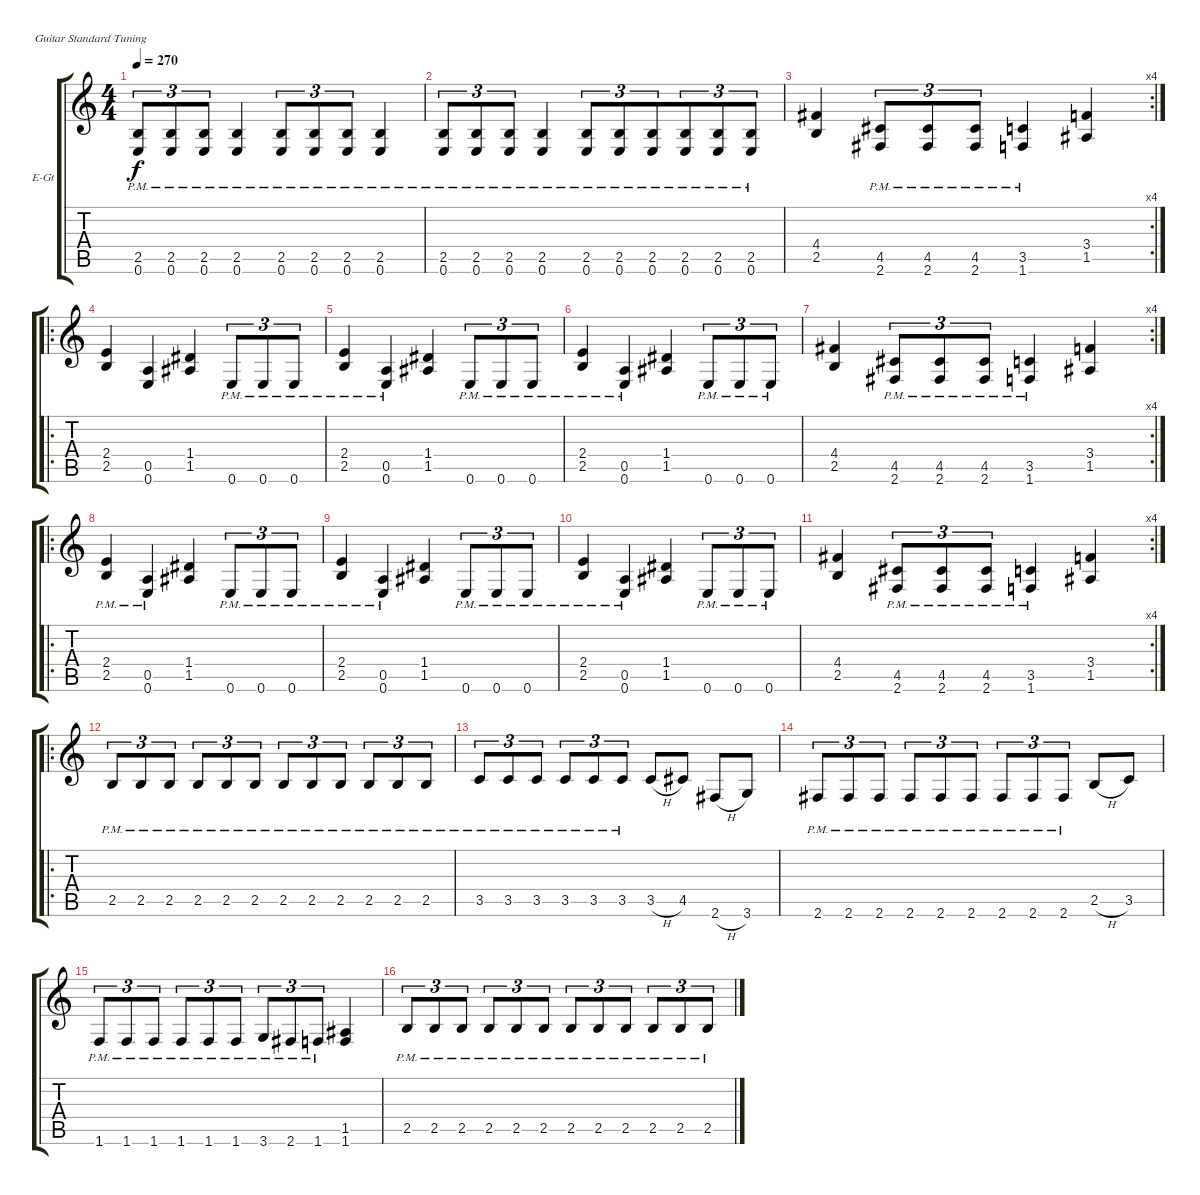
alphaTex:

\defaultSystemsLayout 4
\bracketExtendMode groupsimilarinstruments
\firstSystemTrackNameOrientation horizontal
\otherSystemsTrackNameOrientation horizontal
\track ("Electric Guitar" "E-Gt") {instrument distortionguitar}
\staff {score tabs}
\tuning (E4 B3 G3 D3 A2 E2)
\ts (4 4)
\tempo 270
\clef g2
\scale
1.03909
\ks c
(0.6{pm} 2.5{pm}).8{tu (3 2) dy f} (0.6{pm} 2.5{pm}).8{tu (3 2)} (0.6{pm} 2.5{pm}).8{tu (3 2) beam merge} (0.6{pm} 2.5{pm}).4 (0.6{pm} 2.5{pm}).8{tu (3 2)} (0.6{pm} 2.5{pm}).8{tu (3 2)} (0.6{pm} 2.5{pm}).8{tu (3 2) beam merge} (0.6{pm} 2.5{pm}).4 |
\scale
0.960908 (0.6{pm} 2.5{pm}).8{tu (3 2)} (0.6{pm} 2.5{pm}).8{tu (3 2)} (0.6{pm} 2.5{pm}).8{tu (3 2) beam merge} (0.6{pm} 2.5{pm}).4 (0.6{pm} 2.5{pm}).8{tu (3 2)} (0.6{pm} 2.5{pm}).8{tu (3 2)} (0.6{pm} 2.5{pm}).8{tu (3 2) beam merge} (0.6{pm} 2.5{pm}).8{tu (3 2) beam merge} (0.6{pm} 2.5{pm}).8{tu (3 2)} (0.6{pm} 2.5{pm}).8{tu (3 2)} |
\rc 4
\scale
1.06936 (4.4 2.5).4 (2.6{pm} 4.5{pm}).8{tu (3 2)} (2.6{pm} 4.5{pm}).8{tu (3 2)} (2.6{pm} 4.5{pm}).8{tu (3 2)} (1.6{pm} 3.5{pm}).4 (1.5 3.4).4 |
\ro
\scale
0.930643 (2.4 2.5).4 (0.6 0.5).4 (1.4 1.5).4 0.6{pm}.8{tu (3 2)} 0.6{pm}.8{tu (3 2)} 0.6{pm}.8{tu (3 2)} |
\scale
1.03909 (2.4{pm} 2.5{pm}).4 (0.6{pm} 0.5{pm}).4 (1.4 1.5).4 0.6{pm}.8{tu (3 2)} 0.6{pm}.8{tu (3 2)} 0.6{pm}.8{tu (3 2)} |
\scale
0.960908 (2.4{pm} 2.5{pm}).4 (0.6{pm} 0.5{pm}).4 (1.4 1.5).4 0.6{pm}.8{tu (3 2)} 0.6{pm}.8{tu (3 2)} 0.6{pm}.8{tu (3 2)} |
\rc 4
\scale
1.03909 (4.4 2.5).4 (2.6{pm} 4.5{pm}).8{tu (3 2)} (2.6{pm} 4.5{pm}).8{tu (3 2)} (2.6{pm} 4.5{pm}).8{tu (3 2)} (1.6{pm} 3.5{pm}).4 (1.5 3.4).4 |
\ro
\scale
0.960908 (2.4{pm} 2.5{pm}).4 (0.6{pm} 0.5{pm}).4 (1.4 1.5).4 0.6{pm}.8{tu (3 2)} 0.6{pm}.8{tu (3 2)} 0.6{pm}.8{tu (3 2)} |
\scale
1.03909 (2.4{pm} 2.5{pm}).4 (0.6{pm} 0.5{pm}).4 (1.4 1.5).4 0.6{pm}.8{tu (3 2)} 0.6{pm}.8{tu (3 2)} 0.6{pm}.8{tu (3 2)} |
\scale
0.960908 (2.4{pm} 2.5{pm}).4 (0.6{pm} 0.5{pm}).4 (1.4 1.5).4 0.6{pm}.8{tu (3 2)} 0.6{pm}.8{tu (3 2)} 0.6{pm}.8{tu (3 2)} |
\rc 4
\scale
1.03909 (4.4 2.5).4 (2.6{pm} 4.5{pm}).8{tu (3 2)} (2.6{pm} 4.5{pm}).8{tu (3 2)} (2.6{pm} 4.5{pm}).8{tu (3 2)} (1.6{pm} 3.5{pm}).4 (1.5 3.4).4 |
\ro
\scale
1.06936 2.5{pm}.8{tu (3 2)} 2.5{pm}.8{tu (3 2)} 2.5{pm}.8{tu (3 2)} 2.5{pm}.8{tu (3 2)} 2.5{pm}.8{tu (3 2)} 2.5{pm}.8{tu (3 2)} 2.5{pm}.8{tu (3 2)} 2.5{pm}.8{tu (3 2)} 2.5{pm}.8{tu (3 2)} 2.5{pm}.8{tu (3 2)} 2.5{pm}.8{tu (3 2)} 2.5{pm}.8{tu (3 2)} |
\scale
0.930643 3.5{pm}.8{tu (3 2)} 3.5{pm}.8{tu (3 2)} 3.5{pm}.8{tu (3 2)} 3.5{pm}.8{tu (3 2)} 3.5{pm}.8{tu (3 2)} 3.5{pm}.8{tu (3 2)} 3.5{h}.8 4.5.8 2.6{h}.8 3.6.8 |
\scale
1.03909 2.6{pm}.8{tu (3 2)} 2.6{pm}.8{tu (3 2)} 2.6{pm}.8{tu (3 2)} 2.6{pm}.8{tu (3 2)} 2.6{pm}.8{tu (3 2)} 2.6{pm}.8{tu (3 2)} 2.6{pm}.8{tu (3 2)} 2.6{pm}.8{tu (3 2)} 2.6{pm}.8{tu (3 2)} 2.5{h}.8 3.5.8 |
\scale
0.960908 1.6{pm}.8{tu (3 2)} 1.6{pm}.8{tu (3 2)} 1.6{pm}.8{tu (3 2)} 1.6{pm}.8{tu (3 2)} 1.6{pm}.8{tu (3 2)} 1.6{pm}.8{tu (3 2)} 3.6{pm}.8{tu (3 2)} 2.6{pm}.8{tu (3 2)} 1.6{pm}.8{tu (3 2)} (1.6 1.5).4 |
2.5{pm}.8{tu (3 2)} 2.5{pm}.8{tu (3 2)} 2.5{pm}.8{tu (3 2)} 2.5{pm}.8{tu (3 2)} 2.5{pm}.8{tu (3 2)} 2.5{pm}.8{tu (3 2)} 2.5{pm}.8{tu (3 2)} 2.5{pm}.8{tu (3 2)} 2.5{pm}.8{tu (3 2)} 2.5{pm}.8{tu (3 2)} 2.5{pm}.8{tu (3 2)} 2.5{pm}.8{tu (3 2)}
